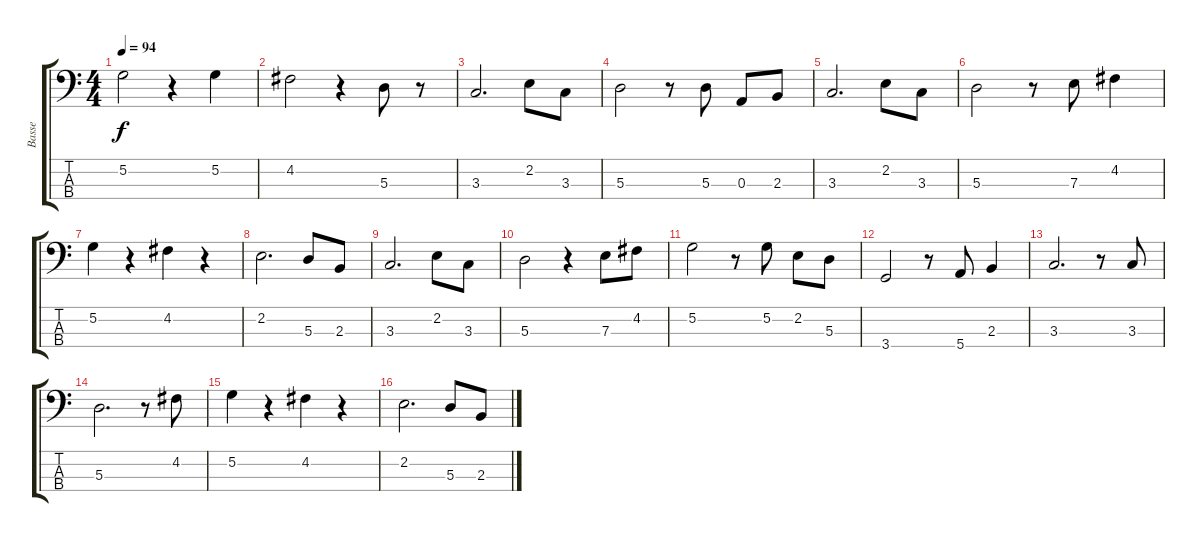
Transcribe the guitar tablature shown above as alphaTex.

\track ("Basse" "Basse") {instrument electricbassfinger}
\staff {score tabs}
\tuning (G2 D2 A1 E1) {hide}
\ts (4 4)
\tempo 94
\clef f4
\ks c
5.2.2{dy f} r.4 5.2.4 |
4.2.2 r.4 5.3.8 r.8 |
3.3.2{d} 2.2.8 3.3.8 |
5.3.2 r.8 5.3.8 0.3.8 2.3.8 |
3.3.2{d} 2.2.8 3.3.8 |
5.3.2 r.8 7.3.8 4.2.4 |
5.2.4 r.4 4.2.4 r.4 |
2.2.2{d} 5.3.8 2.3.8 |
3.3.2{d} 2.2.8 3.3.8 |
5.3.2 r.4 7.3.8 4.2.8 |
5.2.2 r.8 5.2.8 2.2.8 5.3.8 |
3.4.2 r.8 5.4.8 2.3.4 |
3.3.2{d} r.8 3.3.8 |
5.3.2{d} r.8 4.2.8 |
5.2.4 r.4 4.2.4 r.4 |
2.2.2{d} 5.3.8 2.3.8
